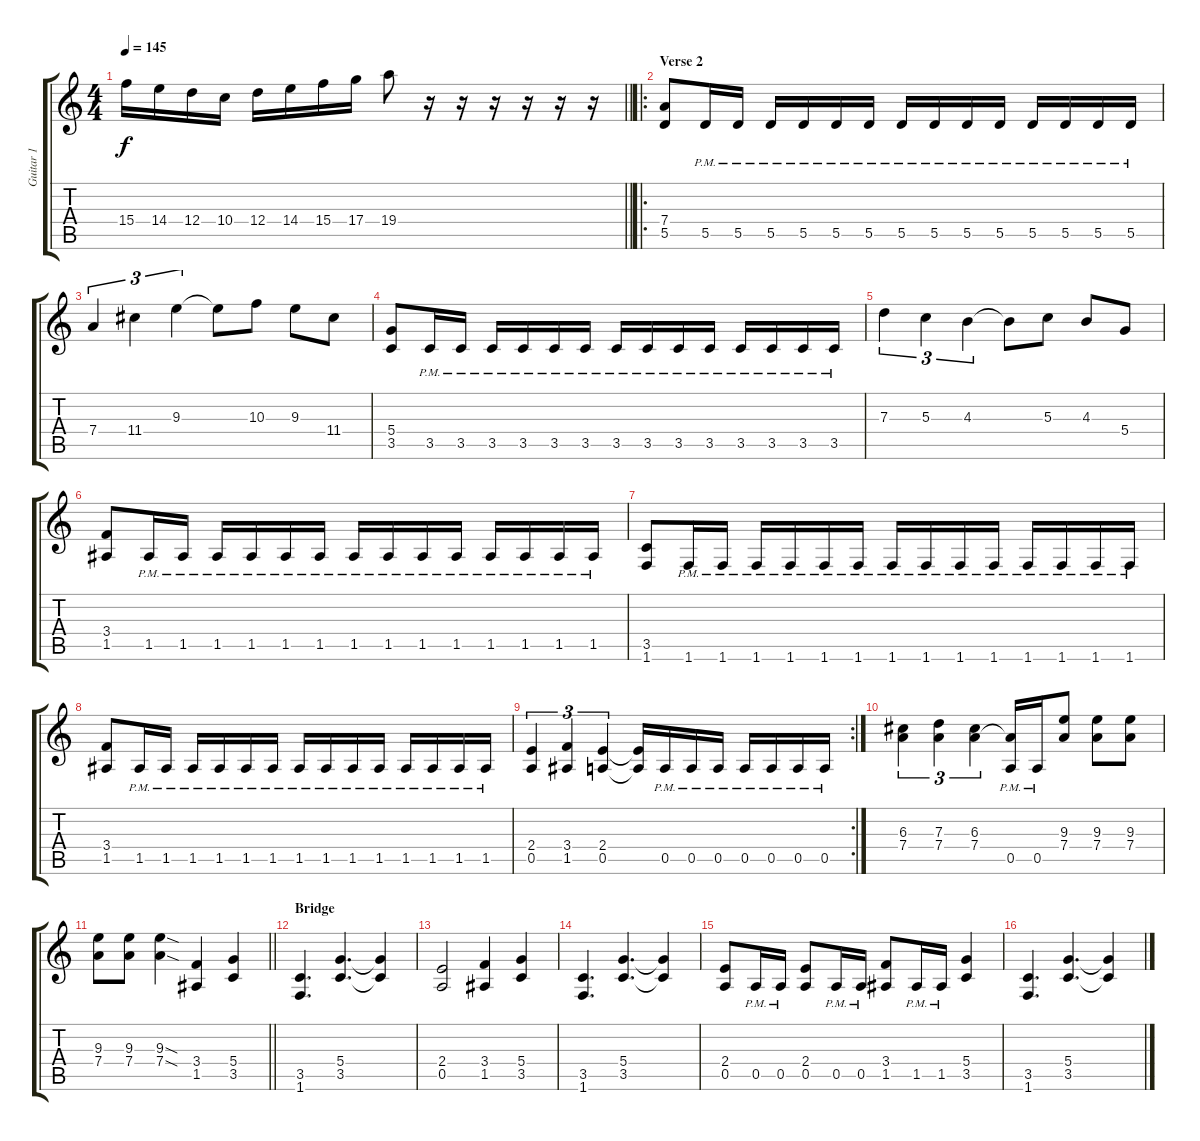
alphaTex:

\track ("Guitar 1" "Guitar 1") {instrument distortionguitar}
\staff {score tabs}
\tuning (E4 B3 G3 D3 A2 E2) {hide}
\ts (4 4)
\tempo 145
\clef g2
\barLineRight lightlight
\ks c
15.4.16{dy f} 14.4.16 12.4.16 10.4.16 12.4.16 14.4.16 15.4.16 17.4.16 19.4.8 r.16 r.16 r.16 r.16 r.16 r.16 |
\ro
\section ("" "Verse 2")
(7.4 5.5).8 5.5{pm}.16 5.5{pm}.16 5.5{pm}.16 5.5{pm}.16 5.5{pm}.16 5.5{pm}.16 5.5{pm}.16 5.5{pm}.16 5.5{pm}.16 5.5{pm}.16 5.5{pm}.16 5.5{pm}.16 5.5{pm}.16 5.5{pm}.16 |
7.4.4{tu (3 2)} 11.4.4{tu (3 2)} 9.3.4{tu (3 2)} 9.3{t}.8 10.3.8 9.3.8 11.4.8 |
(5.4 3.5).8 3.5{pm}.16 3.5{pm}.16 3.5{pm}.16 3.5{pm}.16 3.5{pm}.16 3.5{pm}.16 3.5{pm}.16 3.5{pm}.16 3.5{pm}.16 3.5{pm}.16 3.5{pm}.16 3.5{pm}.16 3.5{pm}.16 3.5{pm}.16 |
7.3.4{tu (3 2)} 5.3.4{tu (3 2)} 4.3.4{tu (3 2)} 4.3{t}.8 5.3.8 4.3.8 5.4.8 |
(3.4 1.5).8 1.5{pm}.16 1.5{pm}.16 1.5{pm}.16 1.5{pm}.16 1.5{pm}.16 1.5{pm}.16 1.5{pm}.16 1.5{pm}.16 1.5{pm}.16 1.5{pm}.16 1.5{pm}.16 1.5{pm}.16 1.5{pm}.16 1.5{pm}.16 |
(3.5 1.6).8 1.6{pm}.16 1.6{pm}.16 1.6{pm}.16 1.6{pm}.16 1.6{pm}.16 1.6{pm}.16 1.6{pm}.16 1.6{pm}.16 1.6{pm}.16 1.6{pm}.16 1.6{pm}.16 1.6{pm}.16 1.6{pm}.16 1.6{pm}.16 |
(3.4 1.5).8 1.5{pm}.16 1.5{pm}.16 1.5{pm}.16 1.5{pm}.16 1.5{pm}.16 1.5{pm}.16 1.5{pm}.16 1.5{pm}.16 1.5{pm}.16 1.5{pm}.16 1.5{pm}.16 1.5{pm}.16 1.5{pm}.16 1.5{pm}.16 |
\rc 2
(2.4 0.5).4{tu (3 2)} (3.4 1.5).4{tu (3 2)} (2.4 0.5).4{tu (3 2)} (2.4{t} 0.5{t}).16 0.5{pm}.16 0.5{pm}.16 0.5{pm}.16 0.5{pm}.16 0.5{pm}.16 0.5{pm}.16 0.5{pm}.16 |
(6.3 7.4).4{tu (3 2)} (7.3 7.4).4{tu (3 2)} (6.3 7.4).4{tu (3 2)} (7.4{t} 0.5{pm}).16 0.5{pm}.16 (9.3 7.4).8 (9.3 7.4).8 (9.3 7.4).8 |
\barLineRight lightlight
(9.3 7.4).8 (9.3 7.4).8 (9.3{sod} 7.4{sod}).4 (3.4 1.5).4 (5.4 3.5).4 |
\section ("" "Bridge")
(3.5 1.6).4{d} (5.4 3.5).4{d} (5.4{t} 3.5{t}).4 |
(2.4 0.5).2 (3.4 1.5).4 (5.4 3.5).4 |
(3.5 1.6).4{d} (5.4 3.5).4{d} (5.4{t} 3.5{t}).4 |
(2.4 0.5).8 0.5{pm}.16 0.5{pm}.16 (2.4 0.5).8 0.5{pm}.16 0.5{pm}.16 (3.4 1.5).8 1.5{pm}.16 1.5{pm}.16 (5.4 3.5).4 |
(3.5 1.6).4{d} (5.4 3.5).4{d} (5.4{t} 3.5{t}).4
